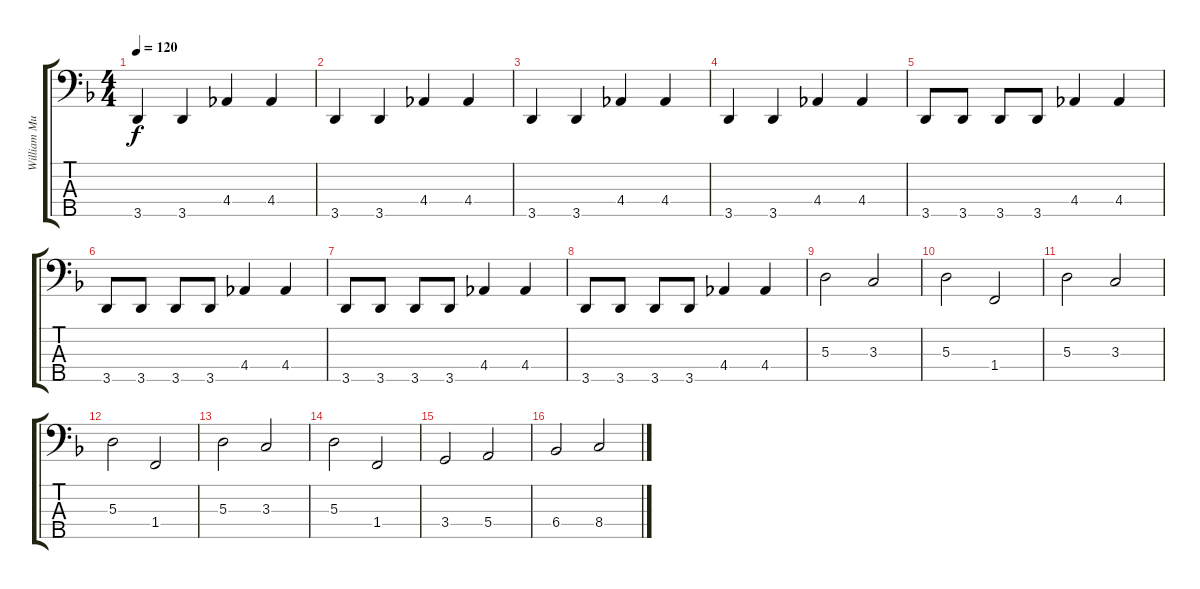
\track ("William Murderface" "William Mu") {instrument electricbassfinger}
\staff {score tabs}
\tuning (G2 D2 A1 E1 B0) {hide}
\ts (4 4)
\tempo 120
\clef f4
\ks dminor
3.5.4{dy f} 3.5.4 4.4.4 4.4.4 |
3.5.4 3.5.4 4.4.4 4.4.4 |
3.5.4 3.5.4 4.4.4 4.4.4 |
3.5.4 3.5.4 4.4.4 4.4.4 |
3.5.8 3.5.8 3.5.8 3.5.8 4.4.4 4.4.4 |
3.5.8 3.5.8 3.5.8 3.5.8 4.4.4 4.4.4 |
3.5.8 3.5.8 3.5.8 3.5.8 4.4.4 4.4.4 |
3.5.8 3.5.8 3.5.8 3.5.8 4.4.4 4.4.4 |
5.3.2 3.3.2 |
5.3.2 1.4.2 |
5.3.2 3.3.2 |
5.3.2 1.4.2 |
5.3.2 3.3.2 |
5.3.2 1.4.2 |
3.4.2 5.4.2 |
6.4.2 8.4.2
